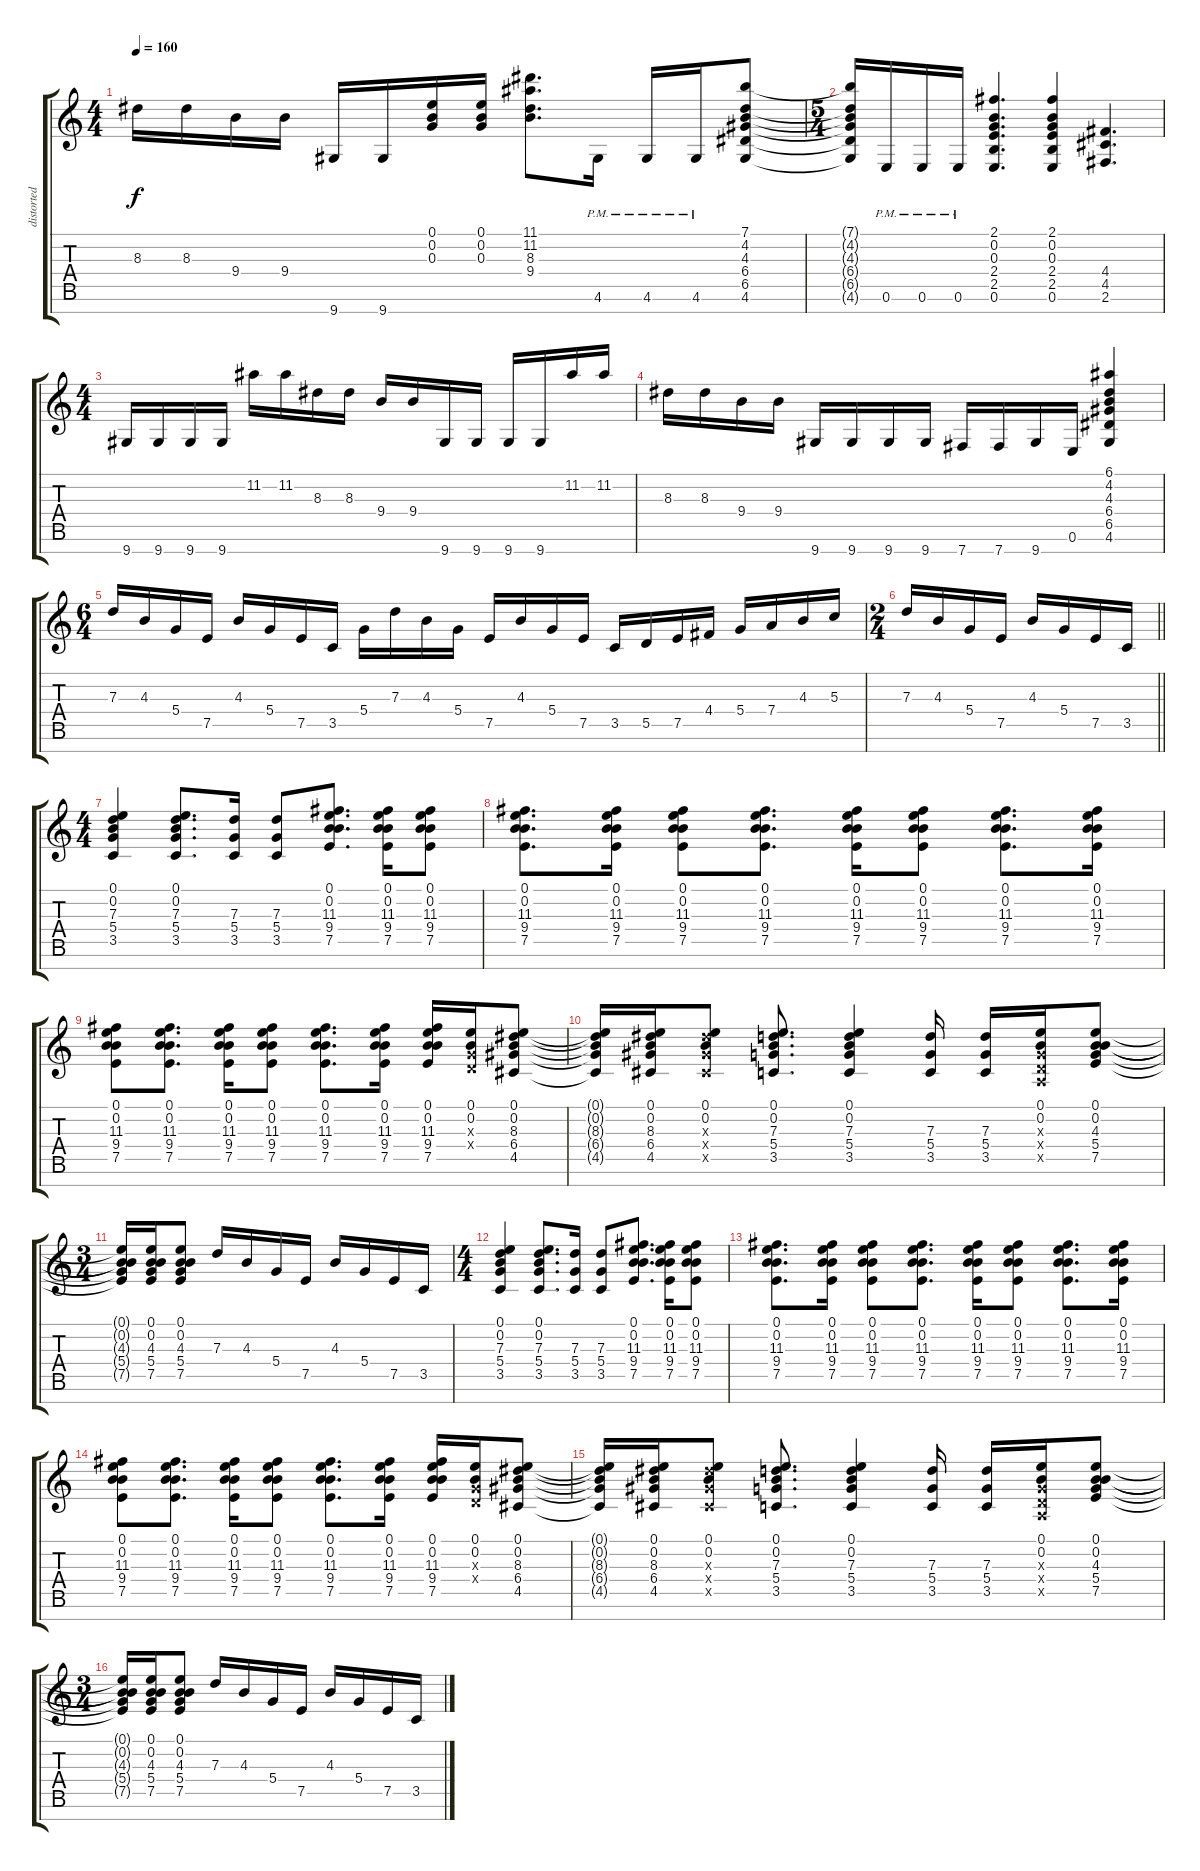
\track ("distorted lead" "distorted ") {instrument distortionguitar}
\staff {score tabs}
\tuning (E4 B3 G3 D3 A2 E2 B1) {hide}
\ts (4 4)
\tempo 160
\clef g2
\ks c
8.3.16{dy f} 8.3.16 9.4.16 9.4.16 9.7.16 9.7.16 (0.1 0.2 0.3).16 (0.1 0.2 0.3).16 (11.1 11.2 8.3 9.4).8{d} 4.6{pm}.16 4.6{pm}.16 4.6{pm}.16 (7.1 4.2 4.3 6.4 6.5 4.6).8 |
\ts (5 4)
(7.1{t} 4.2{t} 4.3{t} 6.4{t} 6.5{t} 4.6{t}).16 0.6{pm}.16 0.6{pm}.16 0.6{pm}.16 (2.1 0.2 0.3 2.4 2.5 0.6).4{d} (2.1 0.2 0.3 2.4 2.5 0.6).4 (4.4 4.5 2.6).4{d} |
\ts (4 4)
9.7.16 9.7.16 9.7.16 9.7.16 11.2.16 11.2.16 8.3.16 8.3.16 9.4.16 9.4.16 9.7.16 9.7.16 9.7.16 9.7.16 11.2.16 11.2.16 |
8.3.16 8.3.16 9.4.16 9.4.16 9.7.16 9.7.16 9.7.16 9.7.16 7.7.16 7.7.16 9.7.16 0.6.16 (6.1 4.2 4.3 6.4 6.5 4.6).4 |
\ts (6 4)
7.3.16 4.3.16 5.4.16 7.5.16 4.3.16 5.4.16 7.5.16 3.5.16 5.4.16 7.3.16 4.3.16 5.4.16 7.5.16 4.3.16 5.4.16 7.5.16 3.5.16 5.5.16 7.5.16 4.4.16 5.4.16 7.4.16 4.3.16 5.3.16 |
\ts (2 4)
\barLineRight lightlight
7.3.16 4.3.16 5.4.16 7.5.16 4.3.16 5.4.16 7.5.16 3.5.16 |
\ts (4 4)
(0.1 0.2 7.3 5.4 3.5).4 (0.1 0.2 7.3 5.4 3.5).8{d} (7.3 5.4 3.5).16 (7.3 5.4 3.5).8 (0.1 0.2 11.3 9.4 7.5).8{d} (0.1 0.2 11.3 9.4 7.5).16 (0.1 0.2 11.3 9.4 7.5).8 |
(0.1 0.2 11.3 9.4 7.5).8{d} (0.1 0.2 11.3 9.4 7.5).16 (0.1 0.2 11.3 9.4 7.5).8 (0.1 0.2 11.3 9.4 7.5).8{d} (0.1 0.2 11.3 9.4 7.5).16 (0.1 0.2 11.3 9.4 7.5).8 (0.1 0.2 11.3 9.4 7.5).8{d} (0.1 0.2 11.3 9.4 7.5).16 |
(0.1 0.2 11.3 9.4 7.5).8 (0.1 0.2 11.3 9.4 7.5).8{d} (0.1 0.2 11.3 9.4 7.5).16 (0.1 0.2 11.3 9.4 7.5).8 (0.1 0.2 11.3 9.4 7.5).8{d} (0.1 0.2 11.3 9.4 7.5).16 (0.1 0.2 11.3 9.4 7.5).16 (0.1 0.2 0.3{x} 0.4{x}).16 (0.1 0.2 8.3 6.4 4.5).8 |
(0.1{t} 0.2{t} 8.3{t} 6.4{t} 4.5{t}).16 (0.1 0.2 8.3 6.4 4.5).16 (0.1 0.2 8.3{x} 6.4{x} 4.5{x}).8 (0.1 0.2 7.3 5.4 3.5).8{d} (0.1 0.2 7.3 5.4 3.5).4 (7.3 5.4 3.5).16 (7.3 5.4 3.5).16 (0.1 0.2 0.3{x} 0.4{x} 0.5{x}).16 (0.1 0.2 4.3 5.4 7.5).8 |
\ts (3 4)
(0.1{t} 0.2{t} 4.3{t} 5.4{t} 7.5{t}).16 (0.1 0.2 4.3 5.4 7.5).16 (0.1 0.2 4.3 5.4 7.5).8 7.3.16 4.3.16 5.4.16 7.5.16 4.3.16 5.4.16 7.5.16 3.5.16 |
\ts (4 4)
(0.1 0.2 7.3 5.4 3.5).4 (0.1 0.2 7.3 5.4 3.5).8{d} (7.3 5.4 3.5).16 (7.3 5.4 3.5).8 (0.1 0.2 11.3 9.4 7.5).8{d} (0.1 0.2 11.3 9.4 7.5).16 (0.1 0.2 11.3 9.4 7.5).8 |
(0.1 0.2 11.3 9.4 7.5).8{d} (0.1 0.2 11.3 9.4 7.5).16 (0.1 0.2 11.3 9.4 7.5).8 (0.1 0.2 11.3 9.4 7.5).8{d} (0.1 0.2 11.3 9.4 7.5).16 (0.1 0.2 11.3 9.4 7.5).8 (0.1 0.2 11.3 9.4 7.5).8{d} (0.1 0.2 11.3 9.4 7.5).16 |
(0.1 0.2 11.3 9.4 7.5).8 (0.1 0.2 11.3 9.4 7.5).8{d} (0.1 0.2 11.3 9.4 7.5).16 (0.1 0.2 11.3 9.4 7.5).8 (0.1 0.2 11.3 9.4 7.5).8{d} (0.1 0.2 11.3 9.4 7.5).16 (0.1 0.2 11.3 9.4 7.5).16 (0.1 0.2 0.3{x} 0.4{x}).16 (0.1 0.2 8.3 6.4 4.5).8 |
(0.1{t} 0.2{t} 8.3{t} 6.4{t} 4.5{t}).16 (0.1 0.2 8.3 6.4 4.5).16 (0.1 0.2 8.3{x} 6.4{x} 4.5{x}).8 (0.1 0.2 7.3 5.4 3.5).8{d} (0.1 0.2 7.3 5.4 3.5).4 (7.3 5.4 3.5).16 (7.3 5.4 3.5).16 (0.1 0.2 0.3{x} 0.4{x} 0.5{x}).16 (0.1 0.2 4.3 5.4 7.5).8 |
\ts (3 4)
(0.1{t} 0.2{t} 4.3{t} 5.4{t} 7.5{t}).16 (0.1 0.2 4.3 5.4 7.5).16 (0.1 0.2 4.3 5.4 7.5).8 7.3.16 4.3.16 5.4.16 7.5.16 4.3.16 5.4.16 7.5.16 3.5.16
